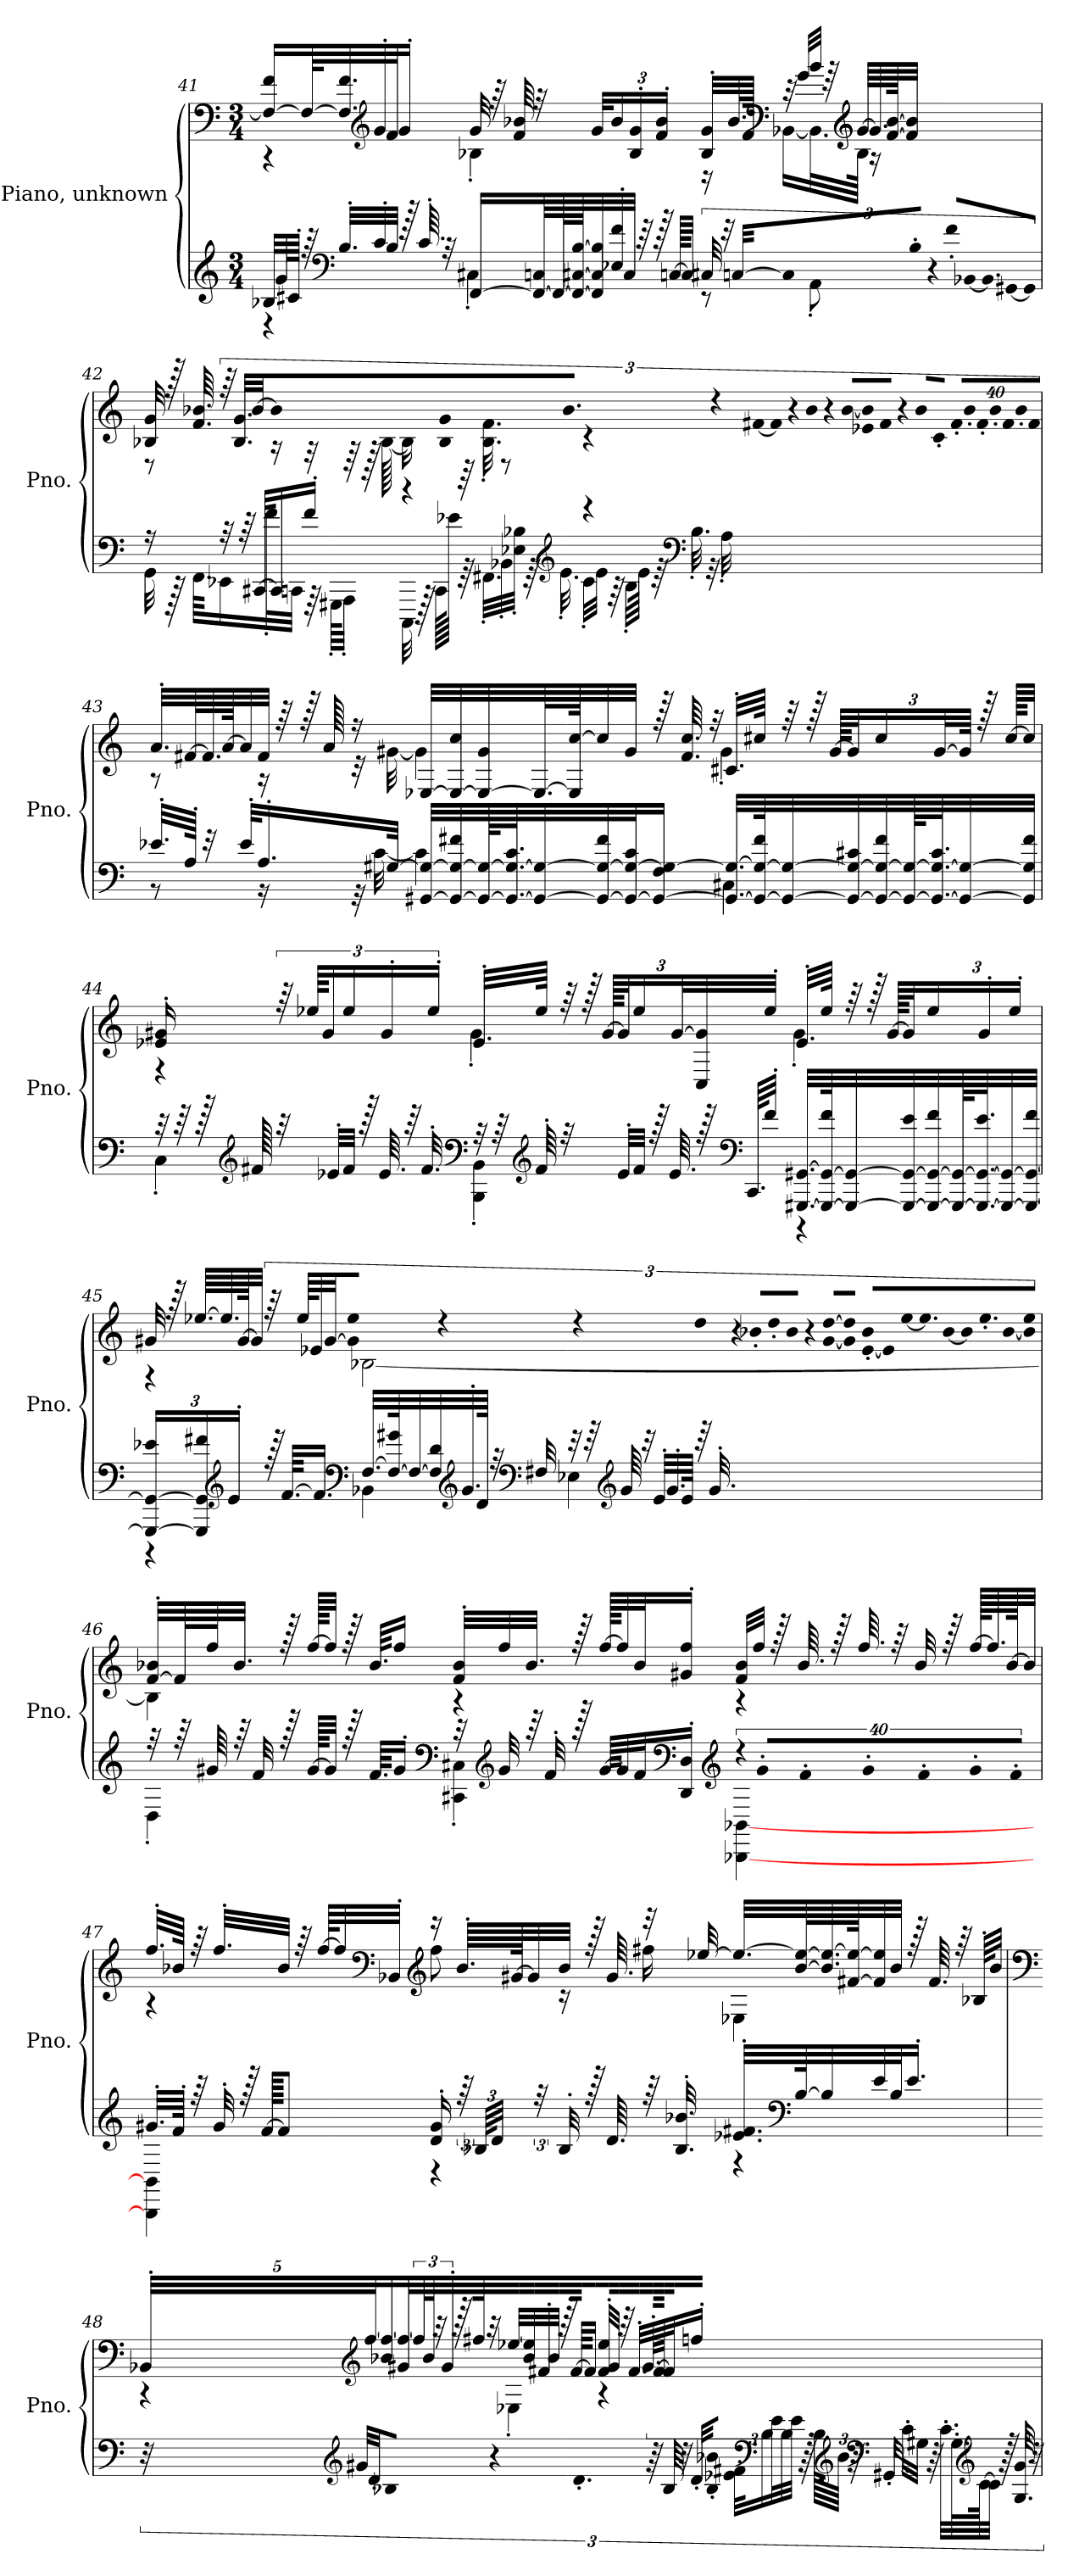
**kern	**kern
*part1	*part1
*staff2	*staff1
*I"Piano, unknown	*
*I'Pno.	*
!!LO:PB:g=z
*clefG2	*clefF4
*k[]	*k[]
*M3/4	*M3/4
=41	=41
*^	*^
32B-X/LLL	4r	16F/_ 16f/LL	4r
64g/L	.	.	.
64c#X'/JJJJ	.	.	.
64r	.	64F/KL_	.
*clefF4	*	*	*
32.B-'/LLL	.	32.F/] 32.f/	.
*	*	*clefG2	*
32c#'/	.	32g'/	.
32B-/JJJ	.	32f/J	.
128r	.	16g'/JJ	.
64.c#'/	.	.	.
32r	.	.	.
[16FF/LL	4C#X'\	32g/	4B-X'\
.	.	64r	.
.	.	64f/ 64b-X/	.
64FF/_ 64Cn/LL	.	32r	.
128FF/L_	.	.	.
128FF/_ [128C#X/ [128B-/JJ	.	.	.
32FF/] 32C#/] 32B-/]	.	32g/KLL	.
*	*	*Xbrackettup	*
32E-X/' 32f/'	.	24b-/	.
32C#/JJJ	.	.	.
.	.	24B-/' 24g/'	.
64r	.	.	.
128r	.	.	.
.	.	24f/' 24b-/'JJ	.
[128Cn/KKLLL	.	.	.
32C/JJJ]	.	.	.
48C#X/	8r	32B-/' 32g/'LLL	16r
48r	.	.	.
.	.	64.b-/L	.
[48Cn/LLL	.	.	.
.	.	128f/JJJJk	.
*	*	*clefF4	*
32C/]	.	32r	[16BB-X\LL
32B-'/JJJ	.	32g/LLL	.
64r	8AA'\	32b-/JJJ	32.BB-\L]
32f'/LLL	.	.	.
.	.	64r	.
*	*	*clefG2	*
[64BB-X/L	.	[64g/LLLL	64B-\JJJk
64.BB-/]	.	64.g/]	16r
[128GG#X/JK	.	[128f/ [128b-/JK	.
32GG#/JJJ]	.	32f/] 32b-/]JJJ	.
!!LO:LB:g=z	!!
=42	=42	=42	=42
16r	32GG\	32B-X/ 32g/	8r
.	128r	128r	.
.	64.FF\KKLL	64.f/ 64.b-X/	.
*	*	*brackettup	*
32r	16EE-X\	96r	.
.	.	48.B-/ 48.g/LLL	.
64r	.	.	.
.	.	[48b-/	.
[64CC#X/KKLL	.	.	.
16CC#/]	32f'\L	32b-/]	16r
.	32CCn\JJJ	32B-/ 32g/	.
16f'/JJ	64r	32.b-/JJJ	32r
.	64GGG#X'\KLLL	.	.
.	32AAA'\JJJ	.	64r
.	.	128r	128r
.	.	[128f#X/	[128B-\
4r	32CCC\	32f#/]	16B-\]
.	128r	64r	.
.	128CC\KLLLL	.	.
.	64e-X\JJJJ	64b-/	.
.	64r	32r	64r
.	32.FF#X'\LLL	.	32.B-\' 32.f#\'
.	.	[32b-/LLL	.
.	32BB-X'\	32e-X/ 32b-/]	8r
.	32E-X\' 32B-X\'JJJ	32f#/JJJ	.
.	64r	64r	.
*clefG2	*	*	*
.	32.e-'\	32b-/LLL	.
.	.	64c'/JJJk	.
*	*	*Xbrackettup	*
!	!	!LO:N:vis=32	!
4r	32c'\LLL	640%23f#'/LLL	4r
.	32e-\JJJ	.	.
!	!	!LO:N:vis=32	!
.	.	640%23b-'/	.
.	64r	.	.
!	!	!LO:N:vis=32	!
.	.	640%23f#'/	.
.	32B-'\LLL	.	.
!	!	!LO:N:vis=32	!
.	.	640%23b-'/	.
.	64e-\JJJk	.	.
.	64r	.	.
*clefF4	*	*	*
.	32.B-'\	.	.
!	!	!LO:N:vis=32	!
.	.	640%23f#/	.
!	!	!LO:N:vis=32	!
.	.	640%23b-'/	.
.	32r	.	.
!	!	!LO:N:vis=32	!
.	.	640%23f#/JJJ	.
.	32A'\	.	.
640ryy	640ryy	.	640ryy
!!LO:LB:g=z	!!
=43	=43	=43	=43
32.e-X'/LLL	8r	32.a'/LLL	8r
64A'/JJJk	.	[64f#X/L	.
32r	.	64.f#/]	.
.	.	[128a/JK	.
32e-'/KLL	.	32a/]	.
16.A'/	16r	32f#/JJJ	16r
.	.	64r	.
.	.	128r	.
.	.	128a/	.
.	32r	16r	32r
[32G#X/JJk	[32c\	.	[32g#X\
[32GG#X/ 32G#/_LLL	4c\]	[32E-X/LLL	4g#\]
32GG#/_ 32G#/_ 32f#X/	.	32E-/_ 32cc/	.
128GG#/_ 128G#/_KL	.	32E-/_ 32g#/	.
64.GG#/_ 64.G#/_ 64.c/J	.	.	.
32GG#/_ 32G#/_	.	64.E-/L_	.
.	.	128E-/] [128cc/JK	.
32GG#/_ 32G#/_ 32f#/	.	32cc/]	.
32GG#/_ 32G#/_ 32c/J	.	32g#/JJJ	.
16GG#/_ 16F/ 16G#/_JJ	.	128r	.
.	.	64.f#/ 64.cc/	.
.	.	32r	.
32.GG#/_ 32.G#/_LLL	4C#X\	32.c#X'/LLL	4g#'\
64GG#/_ 64G#/_ 64f#/K	.	64cc#X/JJJk	.
32GG#/_ 32G#/_	.	64r	.
.	.	128r	.
.	.	[128g#/KKLLL	.
32GG#/_ 32G#/_ 32c#X/	.	32g#/J]	.
32GG#/_ 32G#/_ 32f#/	.	24cc#/	.
128GG#/_ 128G#/_KL	.	.	.
64.GG#/_ 64.G#/_ 64.c#/J	.	.	.
.	.	[48g#/L	.
32GG#/_ 32G#/_	.	64g#/JJJk]	.
.	.	128r	.
.	.	[128cc#/KKLLL	.
32GG#/] 32G#/] 32f#/JJJ	.	32cc#/JJJ]	.
!!LO:LB:g=z	!!
=44	=44	=44	=44
32r	4C'\	16e-X/' 16g#X/'	4r
64r	.	.	.
128r	.	.	.
*clefG2	*	*	*
128f#X/	.	.	.
*	*	*brackettup	*
32r	.	96r	.
.	.	96ee-X/KKLL	.
.	.	24g#/	.
32e-X'/LLL	.	.	.
*	*	*Xbrackettup	*
32f#/JJJ	.	24ee-/	.
128r	.	.	.
64.e-/	.	.	.
.	.	24g#'/	.
64r	.	.	.
32.f#'/	.	.	.
.	.	24ee-'/JJ	.
*clefF4	*	*	*
32r	4BBB\' 4BB\'	32.e-'/LLL	4g#'\
64r	.	.	.
*clefG2	*	*	*
64f#'/	.	64ee-/JJJk	.
32r	.	64r	.
.	.	128r	.
.	.	[128g#/KKLLL	.
32e-'/LLL	.	32g#/J]	.
32f#/JJJ	.	24ee-/	.
128r	.	.	.
64.e-/	.	.	.
.	.	[48g#/L	.
128r	.	32C/ 32g#/]	.
*clefF4	*	*	*
64.CC/KLLL	.	.	.
32f#'/JJJ	.	32ee-'/JJJ	.
[32.GGG#X/ [32.GG#X/LLL	4r	32.e-'/LLL	4g#'\
64GGG#/_ 64GG#/_ 64f#/K	.	64ee-/JJJk	.
32GGG#/_ 32GG#/_	.	64r	.
.	.	128r	.
.	.	[128g#/KKLLL	.
32GGG#/_ 32GG#/_ 32e-/	.	32g#/J]	.
32GGG#/_ 32GG#/_ 32f#/	.	24ee-/	.
128GGG#/_ 128GG#/_KL	.	.	.
64.GGG#/_ 64.GG#/_ 64.e-/J	.	.	.
.	.	24g#'/	.
32GGG#/_ 32GG#/_	.	.	.
.	.	24ee-'/JJ	.
32GGG#/_ 32GG#/_ 32f#/JJJ	.	.	.
!!LO:LB:g=z	!!
=45	=45	=45	=45
*Xbrackettup	*	*	*
24GGG#/_ 24GG#/_ 24e-X/LL	4r	32g#X/	4r
.	.	128r	.
.	.	[64.ee-X/LLLL	.
24GGG#/] 24GG#/] 24f#X/	.	.	.
.	.	64.ee-/]	.
*clefG2	*	*	*
24e-'/JJ	.	.	.
.	.	[128g#/JK	.
.	.	32g#/JJJ]	.
*	*	*brackettup	*
128r	.	96r	.
[64.f#/KKLL	.	.	.
.	.	96ee-/KLLL	.
.	.	48e-X/	.
16.f#/JJ]	.	.	.
.	.	[48g#/J	.
.	.	16g#/] 16ee-/JJ	.
*clefF4	*	*	*
[32.F/LLL	4BB-X\	32r	[2B-X\
.	.	64r	.
64F/_ 64g#X/K	.	64dd/	.
32F/_	.	32r	.
32F/] 32d/	.	32b-X'/KLL	.
*clefG2	*	*	*
32.g#'/	.	16dd'/	.
64d/JJJk	.	.	.
32r	.	64b-/JJkk	.
.	.	128r	.
.	.	[128g#/ [128dd/KKLLL	.
*clefF4	*	*	*
32F#X/	.	32g#/] 32dd/]JJJ	.
32r	4E-X\	[32e-/' 32b-/'LLL	.
64r	.	64e-/L]	.
*clefG2	*	*	*
64g#/	.	[64ee-/	.
32r	.	64.ee-/]	.
.	.	[128b-/JK	.
32e-'/LLL	.	32b-/]	.
32.g#'/	.	32.ee-'/	.
64e-/JJJk	.	[64b-/JK	.
64r	.	16b-/] 16ee-/JJ	.
32.g#'/	.	.	.
!!LO:LB:g=z	!!
=46	=46	=46	=46
32r	4D'\	[32f/' 32b-X/'LLL	4B-\]
64r	.	64f/L]	.
64g#X/	.	64ff/J	.
64r	.	32.b-/JJJ	.
32f/	.	.	.
128r	.	128r	.
[128g#/KKLLL	.	[128ff/KKLLL	.
32g#/JJJ]	.	32ff/JJJ]	.
128r	.	128r	.
64.f/KKLL	.	64.b-/KKLL	.
16g#'/JJ	.	16ff/JJ	.
*clefF4	*	*	*
32r	4CC#X\' 4C#X\'	32f/' 32b-/'LLL	4r
*clefG2	*	*	*
32g#/	.	32ff/	.
64r	.	32.b-/JJJ	.
32f'/	.	.	.
128r	.	128r	.
[128g#/KKLLL	.	[128ff/KKLLL	.
32g#/]	.	32ff/]	.
32f/J	.	32b-/J	.
*clefF4	*	*	*
16DD/' 16D/'JJ	.	16g#X/' 16ff/'JJ	.
*clefG2	*	*	*
*brackettup	*	*	*
!LO:N:vis=32	!	!	!
640%23r	[4BBB-X\ [4BB-X\	32f/ 32b-/LLL	4r
.	.	32ff/JJJ	.
!LO:N:vis=32	!	!	!
640%23g#'/LLL	.	.	.
.	.	128r	.
.	.	64.b-/	.
!LO:N:vis=32	!	!	!
640%23f'/	.	.	.
.	.	128r	.
.	.	64.ff/	.
!LO:N:vis=32	!	!	!
640%23g#'/	.	.	.
.	.	64r	.
.	.	32b-/	.
!LO:N:vis=32	!	!	!
640%23f'/	.	.	.
.	.	128r	.
!LO:N:vis=32	!	!	!
640%23g#'/	.	[128ff/KLLLL	.
.	.	64.ff/]	.
.	.	[128b-/JK	.
!LO:N:vis=32	!	!	!
640%23f'/JJJ	.	.	.
.	.	32b-/JJJ]	.
.	640ryy	640ryy	640ryy
!!LO:PB:g=z	!!
=47	=47	=47	=47
32.g#X'/LLL	4BBB-\] 4BB-\]	32.ff'/LLL	4r
64f'/JJJk	.	64b-X/JJJk	.
64r	.	64r	.
32g#'/	.	32.ff'/LLL	.
128r	.	.	.
[128f/KKKKL	.	.	.
8f/J]	.	32b-/JJJ	.
.	.	64r	.
.	.	[64ff/KLLL	.
.	.	32ff/]	.
*	*	*clefF4	*
.	.	32BB-X'/JJJ	.
*	*	*clefG2	*
16d/' 16g#/'	4r	16r	8ff\
96r	.	64.b-'/LLLL	.
96B-X/KLLL	.	.	.
48d/JJJ	.	.	.
.	.	[128g#X/JK	.
.	.	32g#/]	.
48r	.	.	.
32B-'/	.	32b-/JJJ	16r
128r	.	128r	.
64.d/	.	64.g#/	.
64r	.	32r	16ff#X\
32.B-/' 32.b-X/'	.	.	.
.	.	[32ee-X/	.
32.e-X/' 32.f#X/'LLL	4r	32.ee-/LLL_	4E-X\
*clefF4	*	*	*
[64B-/K	.	[64b-/ 64ee-/_L	.
32B-/]	.	64.b-/] 64.ee-/_	.
.	.	[128f#X/ 128ee-/_JK	.
32e-/	.	32f#/] 32ee-/]	.
32B-/J	.	32b-/JJJ	.
16.e-'/JJ	.	128r	.
.	.	64.f#/	.
.	.	64r	.
.	.	64B-X'/KLLL	.
.	.	32b-/JJJ	.
*v	*v	*	*
!!LO:LB:g=z	!!
=48	=48	=48
*	*clefF4	*
*	*Xbrackettup	*
48r	40BB-X'/LLL	4r
*clefG2	*	*
48g#X/LLL	.	.
*	*clefG2	*
.	[40ff/J	.
48d'/	.	.
.	20b-X/ 20ff/_	.
32B-X/JJJ	.	.
128r	.	.
.	40g#X/ 40ff/_L	.
64.d'/	.	.
*	*brackettup	*
96r	96ff/L]	.
96B-/	96b-/JJJJ	.
48r	48r	.
48d'/KLL	48g#'/	.
16B-/' 16b-X/'JJ	128r	.
.	64.ff#X/	.
.	32r	.
*Xbrackettup	*	*
48e-X\' 48f#X\'KLL	[32ee-X/LLL	4E-X'\
*clefF4	*	*
24B-\	.	.
.	32b-/ 32ee-/]	.
32e-\L	32f#X'/	.
32B-\	32b-/JJJ	.
32e-\JJJ	128r	.
.	[64.f#/KKLL	.
128r	16.f#/JJ]	.
128B-\KLLLL	.	.
*clefG2	*	*
64b-\JJJJ	.	.
64r	.	.
*clefF4	*	*
32.GG#X'/	.	.
32c'\LLL	32f#/' 32ee-/'LLL	4r
32G#X\JJJ	32g#/JJJ	.
64r	64r	.
32.c'\LLL	32.f#'/LLL	.
64.G#'\L	64.g#'/L	.
*clefG2	*	*
[128c\JK	[128f#/JK	.
32c\JJJ]	32f#/J]	.
128r	16ffn'/JJ	.
64.G#/ 64.g#/	.	.
32r	.	.
*	*v	*v
=	=
*-	*-
